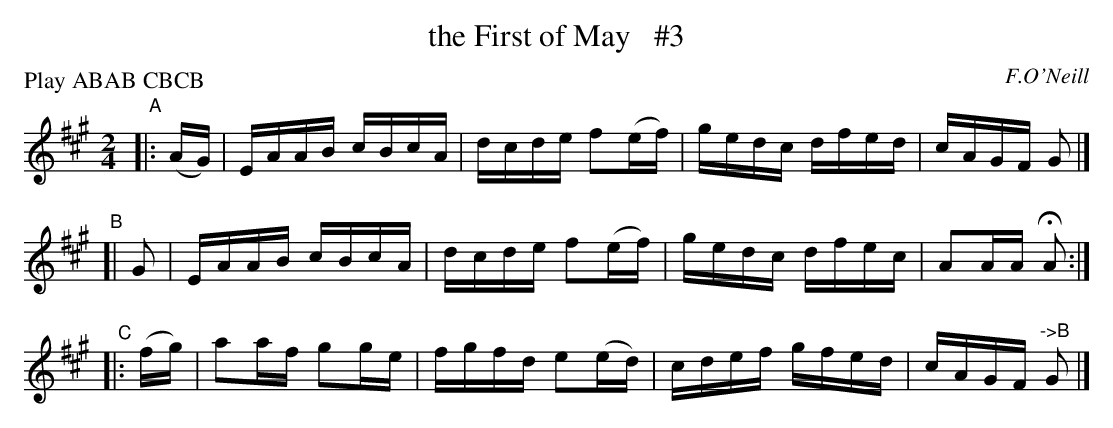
X:1
T: the First of May   #3
O: F.O'Neill
M: 2/4
L: 1/16
P: Play ABAB CBCB
K: A	% DMoI has A dorian
"^A"|: (AG) | EAAB cBcA | dcde f2(ef) | gedc dfed | cAGF G2 |]
"^B"[|  G2  | EAAB cBcA | dcde f2(ef) | gedc dfec | A2AA HA2 :|
"^C"|: (fg) | a2af g2ge | fgfd e2(ed) | cdef gfed | cAGF "^->B"G2 |]
